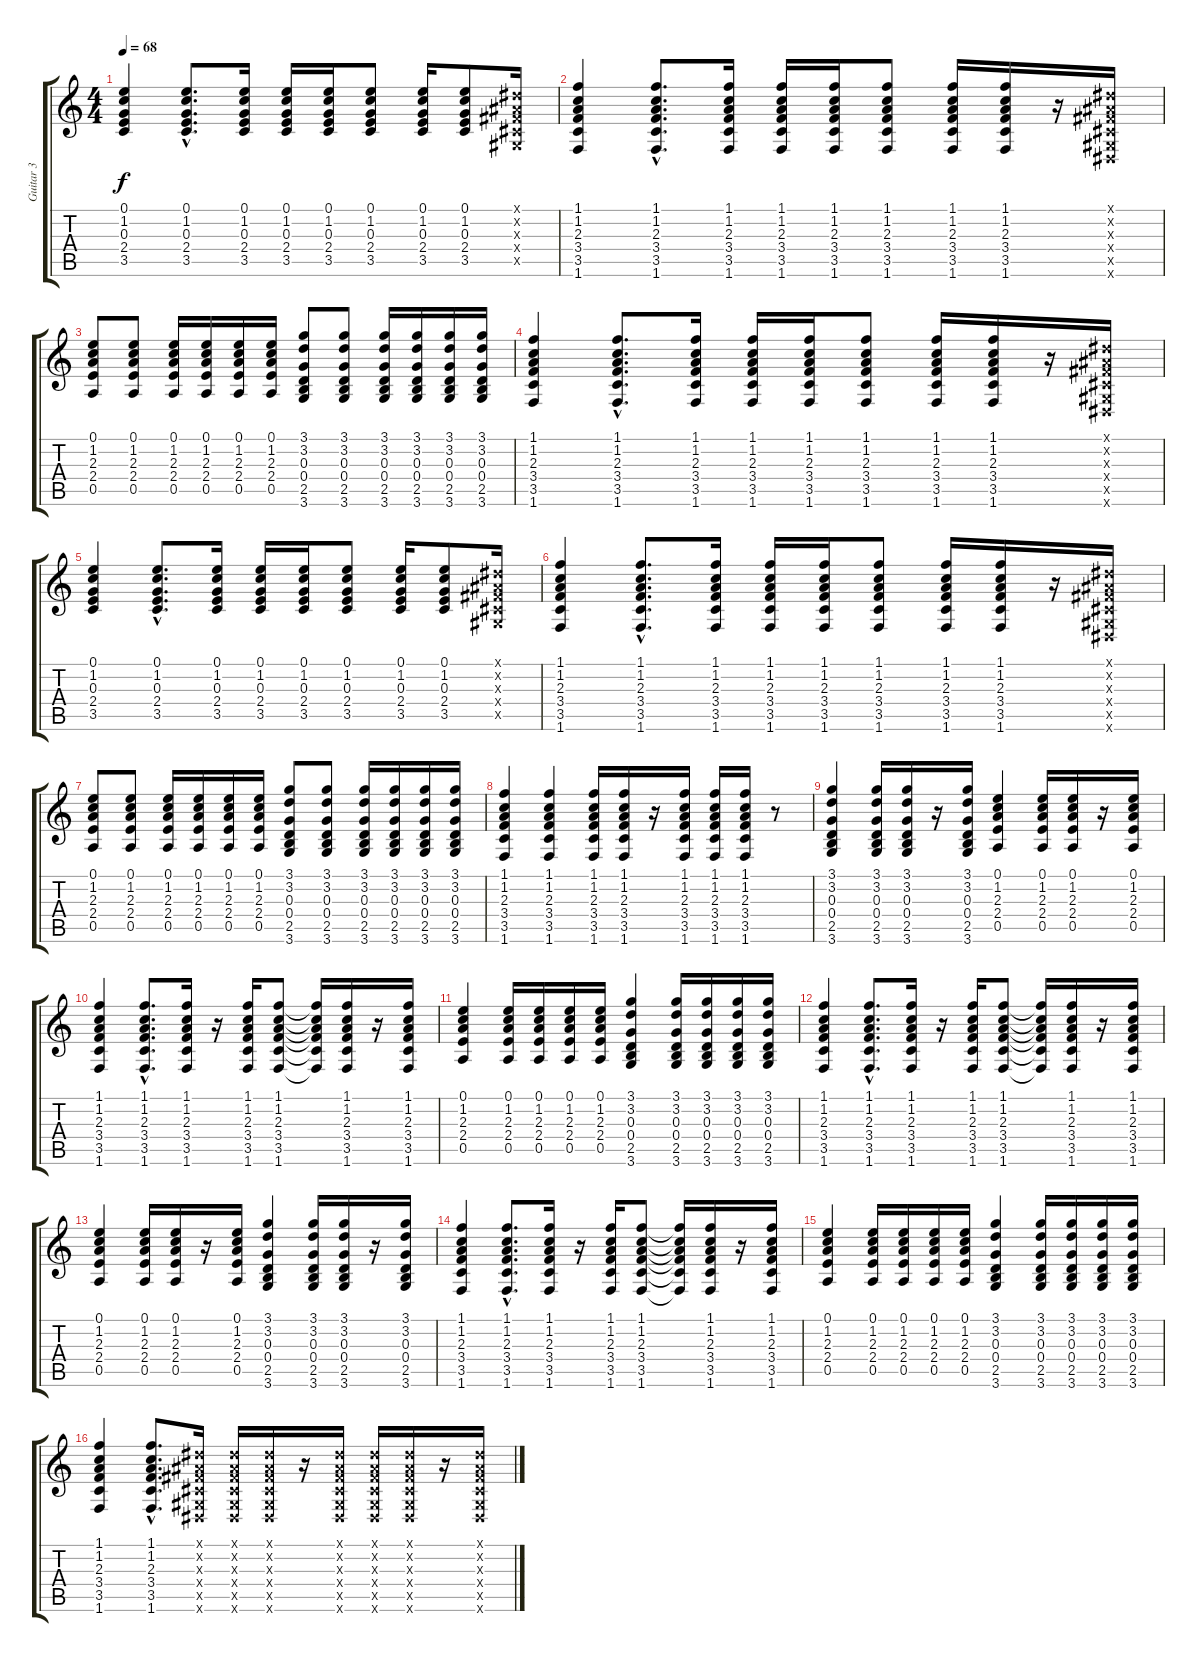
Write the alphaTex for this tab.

\track ("Guitar 3" "Guitar 3") {instrument acousticguitarnylon}
\staff {score tabs}
\tuning (E4 B3 G3 D3 A2 E2) {hide}
\ts (4 4)
\tempo 68
\clef g2
\ks c
(0.1 1.2 0.3 2.4 3.5).4{dy f} (0.1{hac} 1.2{hac} 0.3{hac} 2.4{hac} 3.5{hac}).8{d} (0.1 1.2 0.3 2.4 3.5).16 (0.1 1.2 0.3 2.4 3.5).16 (0.1 1.2 0.3 2.4 3.5).16 (0.1 1.2 0.3 2.4 3.5).8 (0.1 1.2 0.3 2.4 3.5).16 (0.1 1.2 0.3 2.4 3.5).8 (-1.1{x} -1.2{x} -1.3{x} -1.4{x} -1.5{x}).16 |
(1.1 1.2 2.3 3.4 3.5 1.6).4 (1.1{hac} 1.2{hac} 2.3{hac} 3.4{hac} 3.5{hac} 1.6{hac}).8{d} (1.1 1.2 2.3 3.4 3.5 1.6).16 (1.1 1.2 2.3 3.4 3.5 1.6).16 (1.1 1.2 2.3 3.4 3.5 1.6).16 (1.1 1.2 2.3 3.4 3.5 1.6).8 (1.1 1.2 2.3 3.4 3.5 1.6).16 (1.1 1.2 2.3 3.4 3.5 1.6).16 r.16 (-1.1{x} -1.2{x} -1.3{x} -1.4{x} -1.5{x} -1.6{x}).16 |
(0.1 1.2 2.3 2.4 0.5).8 (0.1 1.2 2.3 2.4 0.5).8 (0.1 1.2 2.3 2.4 0.5).16 (0.1 1.2 2.3 2.4 0.5).16 (0.1 1.2 2.3 2.4 0.5).16 (0.1 1.2 2.3 2.4 0.5).16 (3.1 3.2 0.3 0.4 2.5 3.6).8 (3.1 3.2 0.3 0.4 2.5 3.6).8 (3.1 3.2 0.3 0.4 2.5 3.6).16 (3.1 3.2 0.3 0.4 2.5 3.6).16 (3.1 3.2 0.3 0.4 2.5 3.6).16 (3.1 3.2 0.3 0.4 2.5 3.6).16 |
(1.1 1.2 2.3 3.4 3.5 1.6).4 (1.1{hac} 1.2{hac} 2.3{hac} 3.4{hac} 3.5{hac} 1.6{hac}).8{d} (1.1 1.2 2.3 3.4 3.5 1.6).16 (1.1 1.2 2.3 3.4 3.5 1.6).16 (1.1 1.2 2.3 3.4 3.5 1.6).16 (1.1 1.2 2.3 3.4 3.5 1.6).8 (1.1 1.2 2.3 3.4 3.5 1.6).16 (1.1 1.2 2.3 3.4 3.5 1.6).16 r.16 (-1.1{x} -1.2{x} -1.3{x} -1.4{x} -1.5{x} -1.6{x}).16 |
(0.1 1.2 0.3 2.4 3.5).4 (0.1{hac} 1.2{hac} 0.3{hac} 2.4{hac} 3.5{hac}).8{d} (0.1 1.2 0.3 2.4 3.5).16 (0.1 1.2 0.3 2.4 3.5).16 (0.1 1.2 0.3 2.4 3.5).16 (0.1 1.2 0.3 2.4 3.5).8 (0.1 1.2 0.3 2.4 3.5).16 (0.1 1.2 0.3 2.4 3.5).8 (-1.1{x} -1.2{x} -1.3{x} -1.4{x} -1.5{x}).16 |
(1.1 1.2 2.3 3.4 3.5 1.6).4 (1.1{hac} 1.2{hac} 2.3{hac} 3.4{hac} 3.5{hac} 1.6{hac}).8{d} (1.1 1.2 2.3 3.4 3.5 1.6).16 (1.1 1.2 2.3 3.4 3.5 1.6).16 (1.1 1.2 2.3 3.4 3.5 1.6).16 (1.1 1.2 2.3 3.4 3.5 1.6).8 (1.1 1.2 2.3 3.4 3.5 1.6).16 (1.1 1.2 2.3 3.4 3.5 1.6).16 r.16 (-1.1{x} -1.2{x} -1.3{x} -1.4{x} -1.5{x} -1.6{x}).16 |
(0.1 1.2 2.3 2.4 0.5).8 (0.1 1.2 2.3 2.4 0.5).8 (0.1 1.2 2.3 2.4 0.5).16 (0.1 1.2 2.3 2.4 0.5).16 (0.1 1.2 2.3 2.4 0.5).16 (0.1 1.2 2.3 2.4 0.5).16 (3.1 3.2 0.3 0.4 2.5 3.6).8 (3.1 3.2 0.3 0.4 2.5 3.6).8 (3.1 3.2 0.3 0.4 2.5 3.6).16 (3.1 3.2 0.3 0.4 2.5 3.6).16 (3.1 3.2 0.3 0.4 2.5 3.6).16 (3.1 3.2 0.3 0.4 2.5 3.6).16 |
(1.1 1.2 2.3 3.4 3.5 1.6).4 (1.1 1.2 2.3 3.4 3.5 1.6).4 (1.1 1.2 2.3 3.4 3.5 1.6).16 (1.1 1.2 2.3 3.4 3.5 1.6).16 r.16 (1.1 1.2 2.3 3.4 3.5 1.6).16 (1.1 1.2 2.3 3.4 3.5 1.6).16 (1.1 1.2 2.3 3.4 3.5 1.6).16 r.8 |
(3.1 3.2 0.3 0.4 2.5 3.6).4 (3.1 3.2 0.3 0.4 2.5 3.6).16 (3.1 3.2 0.3 0.4 2.5 3.6).16 r.16 (3.1 3.2 0.3 0.4 2.5 3.6).16 (0.1 1.2 2.3 2.4 0.5).4 (0.1 1.2 2.3 2.4 0.5).16 (0.1 1.2 2.3 2.4 0.5).16 r.16 (0.1 1.2 2.3 2.4 0.5).16 |
(1.1 1.2 2.3 3.4 3.5 1.6).4 (1.1{hac} 1.2{hac} 2.3{hac} 3.4{hac} 3.5{hac} 1.6{hac}).8{d} (1.1 1.2 2.3 3.4 3.5 1.6).16 r.16 (1.1 1.2 2.3 3.4 3.5 1.6).16 (1.1 1.2 2.3 3.4 3.5 1.6).8 (1.1{t} 1.2{t} 2.3{t} 3.4{t} 3.5{t} 1.6{t}).16 (1.1 1.2 2.3 3.4 3.5 1.6).16 r.16 (1.1 1.2 2.3 3.4 3.5 1.6).16 |
(0.1 1.2 2.3 2.4 0.5).4 (0.1 1.2 2.3 2.4 0.5).16 (0.1 1.2 2.3 2.4 0.5).16 (0.1 1.2 2.3 2.4 0.5).16 (0.1 1.2 2.3 2.4 0.5).16 (3.1 3.2 0.3 0.4 2.5 3.6).4 (3.1 3.2 0.3 0.4 2.5 3.6).16 (3.1 3.2 0.3 0.4 2.5 3.6).16 (3.1 3.2 0.3 0.4 2.5 3.6).16 (3.1 3.2 0.3 0.4 2.5 3.6).16 |
(1.1 1.2 2.3 3.4 3.5 1.6).4 (1.1{hac} 1.2{hac} 2.3{hac} 3.4{hac} 3.5{hac} 1.6{hac}).8{d} (1.1 1.2 2.3 3.4 3.5 1.6).16 r.16 (1.1 1.2 2.3 3.4 3.5 1.6).16 (1.1 1.2 2.3 3.4 3.5 1.6).8 (1.1{t} 1.2{t} 2.3{t} 3.4{t} 3.5{t} 1.6{t}).16 (1.1 1.2 2.3 3.4 3.5 1.6).16 r.16 (1.1 1.2 2.3 3.4 3.5 1.6).16 |
(0.1 1.2 2.3 2.4 0.5).4 (0.1 1.2 2.3 2.4 0.5).16 (0.1 1.2 2.3 2.4 0.5).16 r.16 (0.1 1.2 2.3 2.4 0.5).16 (3.1 3.2 0.3 0.4 2.5 3.6).4 (3.1 3.2 0.3 0.4 2.5 3.6).16 (3.1 3.2 0.3 0.4 2.5 3.6).16 r.16 (3.1 3.2 0.3 0.4 2.5 3.6).16 |
(1.1 1.2 2.3 3.4 3.5 1.6).4 (1.1{hac} 1.2{hac} 2.3{hac} 3.4{hac} 3.5{hac} 1.6{hac}).8{d} (1.1 1.2 2.3 3.4 3.5 1.6).16 r.16 (1.1 1.2 2.3 3.4 3.5 1.6).16 (1.1 1.2 2.3 3.4 3.5 1.6).8 (1.1{t} 1.2{t} 2.3{t} 3.4{t} 3.5{t} 1.6{t}).16 (1.1 1.2 2.3 3.4 3.5 1.6).16 r.16 (1.1 1.2 2.3 3.4 3.5 1.6).16 |
(0.1 1.2 2.3 2.4 0.5).4 (0.1 1.2 2.3 2.4 0.5).16 (0.1 1.2 2.3 2.4 0.5).16 (0.1 1.2 2.3 2.4 0.5).16 (0.1 1.2 2.3 2.4 0.5).16 (3.1 3.2 0.3 0.4 2.5 3.6).4 (3.1 3.2 0.3 0.4 2.5 3.6).16 (3.1 3.2 0.3 0.4 2.5 3.6).16 (3.1 3.2 0.3 0.4 2.5 3.6).16 (3.1 3.2 0.3 0.4 2.5 3.6).16 |
(1.1 1.2 2.3 3.4 3.5 1.6).4 (1.1{hac} 1.2{hac} 2.3{hac} 3.4{hac} 3.5{hac} 1.6{hac}).8{d} (-1.1{x} -1.2{x} -1.3{x} -1.4{x} -1.5{x} -1.6{x}).16 (-1.1{x} -1.2{x} -1.3{x} -1.4{x} -1.5{x} -1.6{x}).16 (-1.1{x} -1.2{x} -1.3{x} -1.4{x} -1.5{x} -1.6{x}).16 r.16 (-1.1{x} -1.2{x} -1.3{x} -1.4{x} -1.5{x} -1.6{x}).16 (-1.1{x} -1.2{x} -1.3{x} -1.4{x} -1.5{x} -1.6{x}).16 (-1.1{x} -1.2{x} -1.3{x} -1.4{x} -1.5{x} -1.6{x}).16 r.16 (-1.1{x} -1.2{x} -1.3{x} -1.4{x} -1.5{x} -1.6{x}).16
